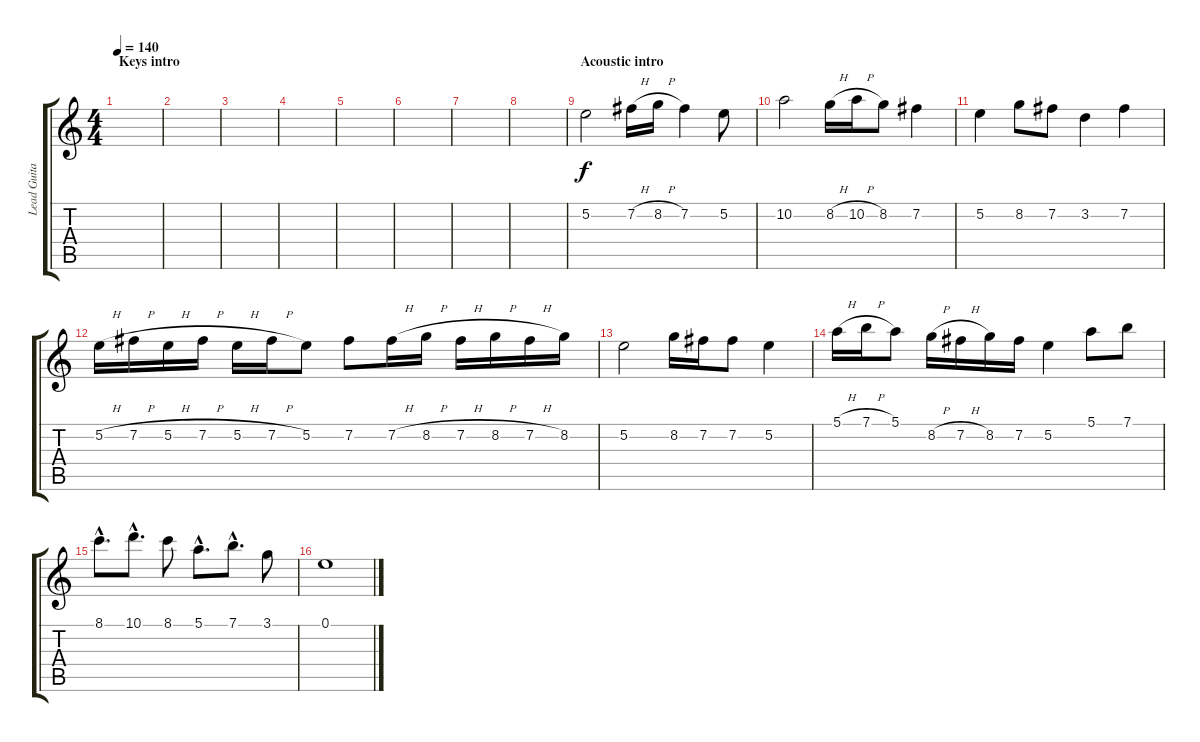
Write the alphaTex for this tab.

\track ("Lead Guitar I" "Lead Guita") {instrument distortionguitar}
\staff {score tabs}
\tuning (E4 B3 G3 D3 A2 E2) {hide}
\ts (4 4)
\section ("" "Keys intro")
\tempo 140
\clef g2
\ks c
|
|
|
|
|
|
|
|
\section ("" "Acoustic intro")
5.2.2{instrument acousticguitarsteel} 7.2{h}.16 8.2{h}.16 7.2.4 5.2.8 |
10.2.2 8.2{h}.16 10.2{h}.16 8.2.8 7.2.4 |
5.2.4 8.2.8 7.2.8 3.2.4 7.2.4 |
5.2{h}.16 7.2{h}.16 5.2{h}.16 7.2{h}.16 5.2{h}.16 7.2{h}.16 5.2.8 7.2.8 7.2{h}.16 8.2{h}.16 7.2{h}.16 8.2{h}.16 7.2{h}.16 8.2.16 |
5.2.2{instrument acousticguitarsteel} 8.2.16 7.2.16 7.2.8 5.2.4 |
5.1{h}.16 7.1{h}.16 5.1.8 8.2{h}.16 7.2{h}.16 8.2.16 7.2.16 5.2.4 5.1.8 7.1.8 |
8.1{hac}.8{d} 10.1{hac}.8{d} 8.1.8 5.1{hac}.8{d} 7.1{hac}.8{d} 3.1.8 |
0.1.1
